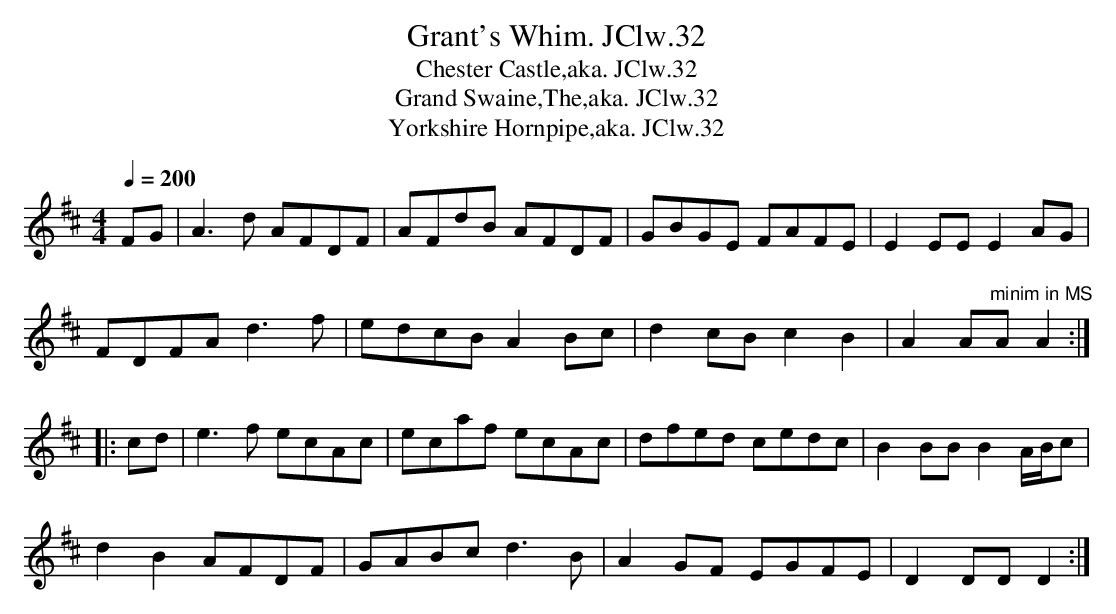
X:1
T:Grant's Whim. JClw.32
T:Chester Castle,aka. JClw.32
T:Grand Swaine,The,aka. JClw.32
T:Yorkshire Hornpipe,aka. JClw.32
M:4/4
L:1/8
Q:1/4=200
K:D major
FG|A3d AFDF|AFdB AFDF|GBGE FAFE|E2EEE2 AG|!
FDFA d3f|edcB A2Bc|d2 cB c2B2|A2A"minim in MS"AA2:|!
|:cd|e3f ecAc|ecaf ecAc|dfed cedc|B2BBB2 A/B/c|!
d2B2AFDF|GABc d3B|A2GF EGFE|D2DDD2:|
